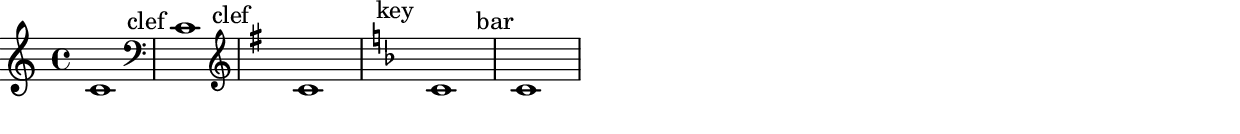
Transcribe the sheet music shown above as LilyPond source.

%% Generated by lilypond-book
%% Options: [exampleindent=10.16\mm,indent=0\mm,line-width=160\mm,paper-height=845.047\pt,paper-width=597.508\pt,papersize='(cons (* 597.508 pt) (* 845.047 pt))]
\include "lilypond-book-preamble.ly"


% ****************************************************************
% Start cut-&-pastable-section
% ****************************************************************

#(ly:set-option 'eps-box-padding 3.000000)



\paper {
  #(set-paper-size '(cons (* 597.508 pt) (* 845.047 pt)))
  indent = 0\mm
  line-width = 160\mm
  % offset the left padding, also add 1mm as lilypond creates cropped
  % images with a little space on the right
  line-width = #(- line-width (* mm  3.000000) (* mm 1))
}

\layout {
  
}




% ****************************************************************
% ly snippet:
% ****************************************************************
\sourcefilename "/lilypond-2.25.16/input/regression/mark-align-priority.ly"
\sourcefileline 0

\header {
  texidoc = "When the break-align-symbols property is given as a list,
  the alignment depends on which symbols are visible."
}

\version "2.23.14"
  
\relative {
  \override Score.TextMark.break-align-symbols = #'(clef key-signature staff-bar)
  \override Score.TextMark.self-alignment-X = #CENTER
  c'1
  \clef "bass"
  \textMark "clef"
  \noBreak

  c1
  \clef "treble"
  \key g \major
  \textMark "clef"
  \noBreak

  c1
  \key f \major
  \textMark "key"
  \noBreak

  c1
  \textMark "bar"
  \noBreak

  c1
}



% ****************************************************************
% end ly snippet
% ****************************************************************
